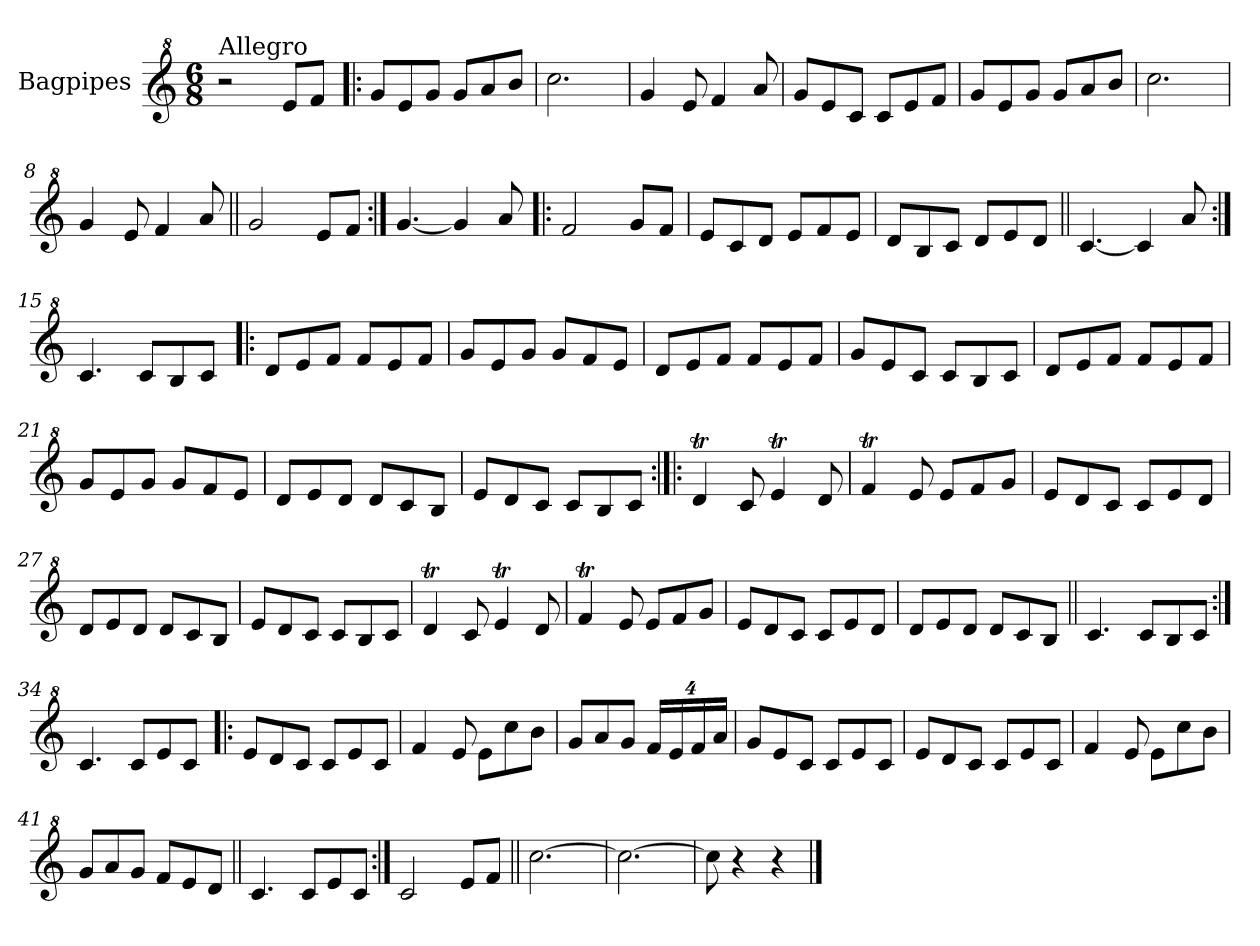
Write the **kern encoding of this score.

**kern
*part1
*staff1
*I"Bagpipes
*I'Bag
*clefG^2
*k[]
*C:
*M6/8
=1
!LO:TX:a:t=Allegro
2r
8ee/L
8ff/J
=2!|:
8gg/L
8ee/
8gg/J
8gg/L
8aa/
8bb/J
=3
2.ccc\
=4
4gg/
8ee/
4ff/
8aa/
=5
8gg/L
8ee/
8cc/J
8cc/L
8ee/
8ff/J
=6
8gg/L
8ee/
8gg/J
8gg/L
8aa/
8bb/J
=7
2.ccc\
=8
4gg/
8ee/
4ff/
8aa/
=9||
2gg/
8ee/L
8ff/J
!!LO:LB:g=z
=10:|!
[4.gg/
4gg/]
8aa/
=11!|:
2ff/
8gg/L
8ff/J
=12
8ee/L
8cc/
8dd/J
8ee/L
8ff/
8ee/J
=13
8dd/L
8b/
8cc/J
8dd/L
8ee/
8dd/J
=14||
[4.cc/
4cc/]
8aa/
=15:|!
4.cc/
8cc/L
8b/
8cc/J
=16!|:
8dd/L
8ee/
8ff/J
8ff/L
8ee/
8ff/J
=17
8gg/L
8ee/
8gg/J
8gg/L
8ff/
8ee/J
!!LO:LB:g=z
=18
8dd/L
8ee/
8ff/J
8ff/L
8ee/
8ff/J
=19
8gg/L
8ee/
8cc/J
8cc/L
8b/
8cc/J
=20
8dd/L
8ee/
8ff/J
8ff/L
8ee/
8ff/J
=21
8gg/L
8ee/
8gg/J
8gg/L
8ff/
8ee/J
=22
8dd/L
8ee/
8dd/J
8dd/L
8cc/
8b/J
=23
8ee/L
8dd/
8cc/J
8cc/L
8b/
8cc/J
=24:|!|:
4ddT/
8cc/
4eet/
8dd/
!!LO:LB:g=z
=25
4ffT/
8ee/
8ee/L
8ff/
8gg/J
=26
8ee/L
8dd/
8cc/J
8cc/L
8ee/
8dd/J
=27
8dd/L
8ee/
8dd/J
8dd/L
8cc/
8b/J
=28
8ee/L
8dd/
8cc/J
8cc/L
8b/
8cc/J
=29
4ddT/
8cc/
4eet/
8dd/
=30
4ffT/
8ee/
8ee/L
8ff/
8gg/J
=31
8ee/L
8dd/
8cc/J
8cc/L
8ee/
8dd/J
!!LO:LB:g=z
=32
8dd/L
8ee/
8dd/J
8dd/L
8cc/
8b/J
=33||
4.cc/
8cc/L
8b/
8cc/J
=34:|!
4.cc/
8cc/L
8ee/
8cc/J
=35!|:
8ee/L
8dd/
8cc/J
8cc/L
8ee/
8cc/J
=36
4ff/
8ee/
8ee\L
8ccc\
8bb\J
=37
8gg/L
8aa/
8gg/J
*Xbrackettup
32%3ff/L
32%3ee/
32%3ff/
32%3aa/J
=38
8gg/L
8ee/
8cc/J
8cc/L
8ee/
8cc/J
!!LO:LB:g=z
=39
8ee/L
8dd/
8cc/J
8cc/L
8ee/
8cc/J
=40
4ff/
8ee/
8ee\L
8ccc\
8bb\J
=41
8gg/L
8aa/
8gg/J
8ff/L
8ee/
8dd/J
=42||
4.cc/
8cc/L
8ee/
8cc/J
=43:|!
2cc/
8ee/L
8ff/J
=44||
[2.ccc\
=45
2.ccc\_
=46
8ccc\]
4r
4r
==
*-
